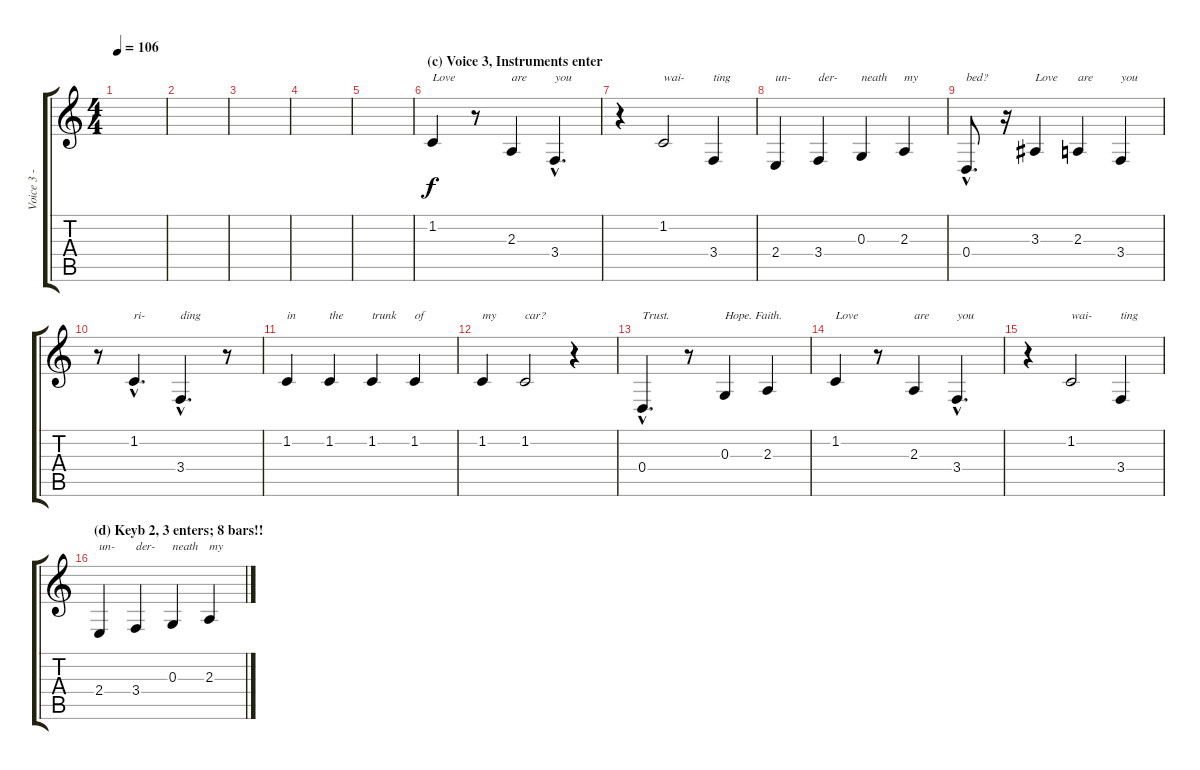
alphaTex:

\track ("Voice 3 - center" "Voice 3 - ") {instrument sopranosax}
\staff {score tabs}
\tuning (E4 B3 G3 D3 A2 E2) {hide}
\ts (4 4)
\tempo 106
\clef g2
\ks c
|
|
|
|
|
\section ("" "(c) Voice 3, Instruments enter")
1.2.4{txt "Love"} r.8 2.3.4{txt "are"} 3.4{hac}.4{d txt "you"} |
r.4 1.2.2{txt "wai-"} 3.4.4{txt "ting"} |
2.4.4{txt "un-"} 3.4.4{txt "der-"} 0.3.4{txt "neath"} 2.3.4{txt "my"} |
0.4{hac}.8{d txt "bed?"} r.16 3.3.4{txt "Love"} 2.3.4{txt "are"} 3.4.4{txt "you"} |
r.8 1.2{hac}.4{d txt "ri-"} 3.4{hac}.4{d txt "ding"} r.8 |
1.2.4{txt "in"} 1.2.4{txt "the"} 1.2.4{txt "trunk"} 1.2.4{txt "of"} |
1.2.4{txt "my"} 1.2.2{txt "car?"} r.4 |
0.4{hac}.4{d txt "Trust."} r.8 0.3.4{txt "Hope. Faith."} 2.3.4 |
1.2.4{txt "Love"} r.8 2.3.4{txt "are"} 3.4{hac}.4{d txt "you"} |
r.4 1.2.2{txt "wai-"} 3.4.4{txt "ting"} |
\section ("" "(d) Keyb 2, 3 enters; 8 bars!!")
2.4.4{txt "un-"} 3.4.4{txt "der-"} 0.3.4{txt "neath"} 2.3.4{txt "my"}
